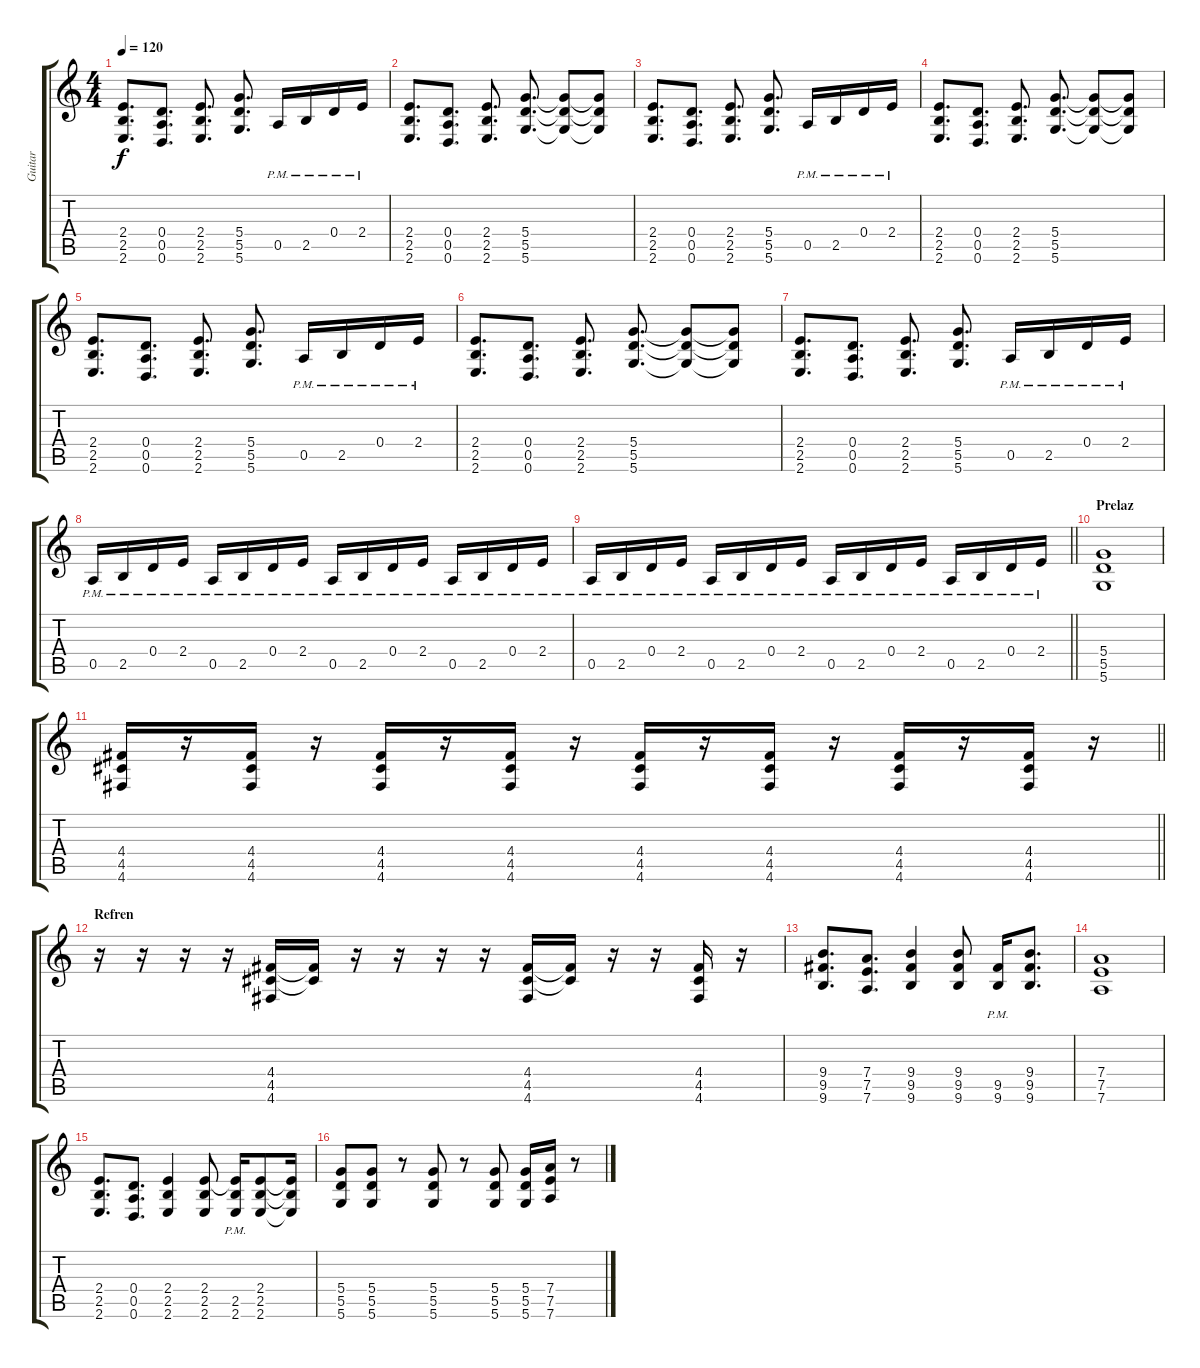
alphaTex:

\track ("Guitar " "Guitar ") {instrument overdrivenguitar}
\staff {score tabs}
\tuning (E4 B3 G3 D3 A2 D2) {hide}
\ts (4 4)
\tempo 120
\clef g2
\ks c
(2.4 2.5 2.6).8{d dy f} (0.4 0.5 0.6).8{d} (2.4 2.5 2.6).8{d} (5.4 5.5 5.6).8{d} 0.5{pm}.16 2.5{pm}.16 0.4{pm}.16 2.4{pm}.16 |
(2.4 2.5 2.6).8{d} (0.4 0.5 0.6).8{d} (2.4 2.5 2.6).8{d} (5.4 5.5 5.6).8{d} (5.4{t} 5.5{t} 5.6{t}).8 (5.4{t} 5.5{t} 5.6{t}).8 |
(2.4 2.5 2.6).8{d} (0.4 0.5 0.6).8{d} (2.4 2.5 2.6).8{d} (5.4 5.5 5.6).8{d} 0.5{pm}.16 2.5{pm}.16 0.4{pm}.16 2.4{pm}.16 |
(2.4 2.5 2.6).8{d} (0.4 0.5 0.6).8{d} (2.4 2.5 2.6).8{d} (5.4 5.5 5.6).8{d} (5.4{t} 5.5{t} 5.6{t}).8 (5.4{t} 5.5{t} 5.6{t}).8 |
(2.4 2.5 2.6).8{d} (0.4 0.5 0.6).8{d} (2.4 2.5 2.6).8{d} (5.4 5.5 5.6).8{d} 0.5{pm}.16 2.5{pm}.16 0.4{pm}.16 2.4{pm}.16 |
(2.4 2.5 2.6).8{d} (0.4 0.5 0.6).8{d} (2.4 2.5 2.6).8{d} (5.4 5.5 5.6).8{d} (5.4{t} 5.5{t} 5.6{t}).8 (5.4{t} 5.5{t} 5.6{t}).8 |
(2.4 2.5 2.6).8{d} (0.4 0.5 0.6).8{d} (2.4 2.5 2.6).8{d} (5.4 5.5 5.6).8{d} 0.5{pm}.16 2.5{pm}.16 0.4{pm}.16 2.4{pm}.16 |
0.5{pm}.16 2.5{pm}.16 0.4{pm}.16 2.4{pm}.16 0.5{pm}.16 2.5{pm}.16 0.4{pm}.16 2.4{pm}.16 0.5{pm}.16 2.5{pm}.16 0.4{pm}.16 2.4{pm}.16 0.5{pm}.16 2.5{pm}.16 0.4{pm}.16 2.4{pm}.16 |
\barLineRight lightlight
0.5{pm}.16 2.5{pm}.16 0.4{pm}.16 2.4{pm}.16 0.5{pm}.16 2.5{pm}.16 0.4{pm}.16 2.4{pm}.16 0.5{pm}.16 2.5{pm}.16 0.4{pm}.16 2.4{pm}.16 0.5{pm}.16 2.5{pm}.16 0.4{pm}.16 2.4{pm}.16 |
\section ("" "Prelaz")
(5.4 5.5 5.6).1 |
\barLineRight lightlight
(4.4 4.5 4.6).16 r.16 (4.4 4.5 4.6).16 r.16 (4.4 4.5 4.6).16 r.16 (4.4 4.5 4.6).16 r.16 (4.4 4.5 4.6).16 r.16 (4.4 4.5 4.6).16 r.16 (4.4 4.5 4.6).16 r.16 (4.4 4.5 4.6).16 r.16 |
\section ("" "Refren")
r.16 r.16 r.16 r.16 (4.4 4.5 4.6).16 (4.4{t} 4.5{t}).16 r.16 r.16 r.16 r.16 (4.4 4.5 4.6).16 (4.4{t} 4.5{t}).16 r.16 r.16 (4.4 4.5 4.6).16 r.16 |
(9.4 9.5 9.6).8{d} (7.4 7.5 7.6).8{d} (9.4 9.5 9.6).4 (9.4 9.5 9.6).8 (9.5{pm} 9.6{pm}).16 (9.4 9.5 9.6).8{d} |
(7.4 7.5 7.6).1 |
(2.4 2.5 2.6).8{d} (0.4 0.5 0.6).8{d} (2.4 2.5 2.6).4 (2.4 2.5 2.6).8 (2.4{t} 2.5{pm} 2.6{pm}).16 (2.4 2.5 2.6).8 (2.4{t} 2.5{t} 2.6{t}).16 |
(5.4 5.5 5.6).8 (5.4 5.5 5.6).8 r.8 (5.4 5.5 5.6).8 r.8 (5.4 5.5 5.6).8 (5.4 5.5 5.6).16 (7.4 7.5 7.6).16 r.8
